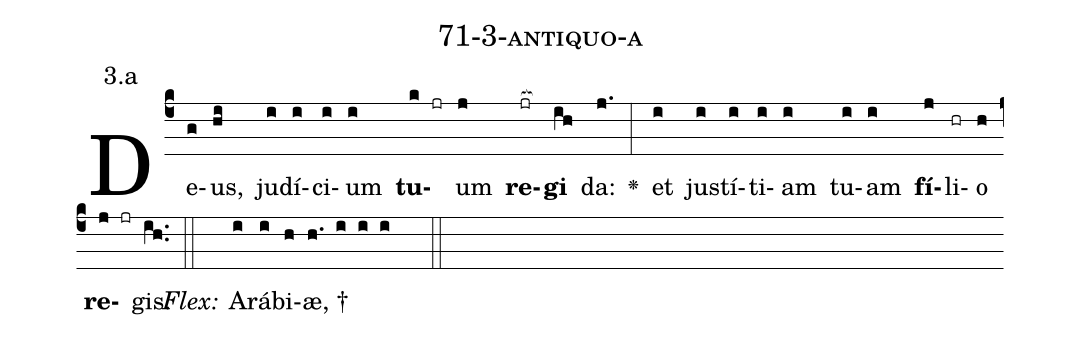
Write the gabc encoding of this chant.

name: 71-3-antiquo-a;
annotation: 3.a;
%%
(c4)De(g)us,(hi) ju(i)dí(i)ci(i)um(i) <b>tu</b>(k jr)um(j) <b>re</b>(jr[ocb:1{])<b>gi</b>(ih[ocb:0}]) da:(j.) <v>\greheightstar</v>(:) et(i) jus(i)tí(i)ti(i)am(i) tu(i)am(i) <b>fí</b>(j)li(hr)o(h) <b>re</b>(j jr)gis.(ih..) (::)
<i>Flex:</i>()  A(i)rá(i)bi(h)æ, †(h. i i i  ::)

%E(i) u(i) o(j) u(h) a(j) e.(ih..) (::)
